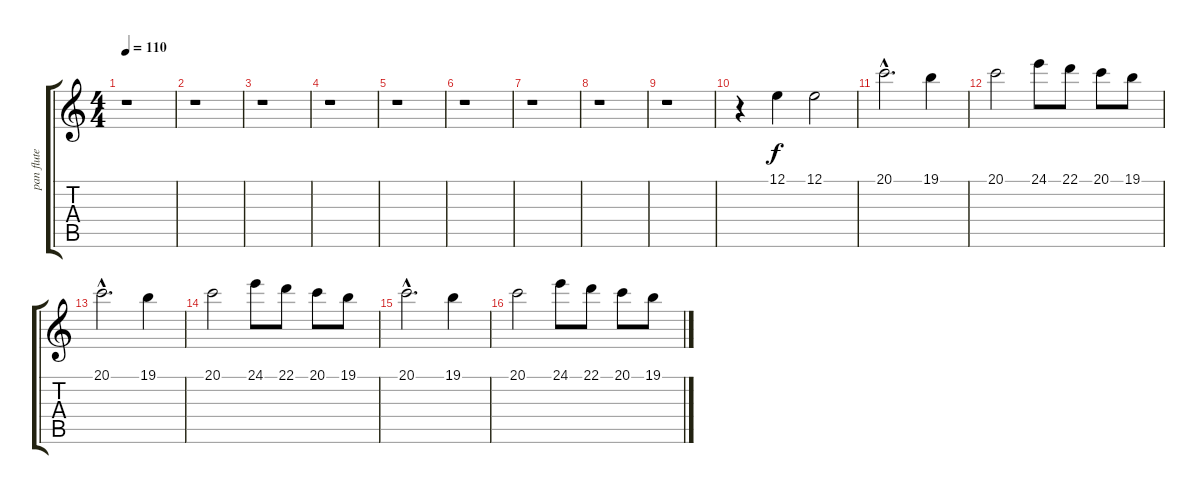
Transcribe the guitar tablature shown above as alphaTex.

\track ("pan flute" "pan flute") {instrument panflute}
\staff {score tabs}
\tuning (E4 B3 G3 D3 A2 E2) {hide}
\ts (4 4)
\tempo 110
\clef g2
\ks c
r.1{dy f instrument panflute} |
r.1 |
r.1 |
r.1 |
r.1 |
r.1 |
r.1 |
r.1 |
r.1 |
r.4 12.1.4 12.1.2 |
20.1{hac}.2{d} 19.1.4 |
20.1.2 24.1.8 22.1.8 20.1.8 19.1.8 |
20.1{hac}.2{d} 19.1.4 |
20.1.2 24.1.8 22.1.8 20.1.8 19.1.8 |
20.1{hac}.2{d} 19.1.4 |
20.1.2 24.1.8 22.1.8 20.1.8 19.1.8
